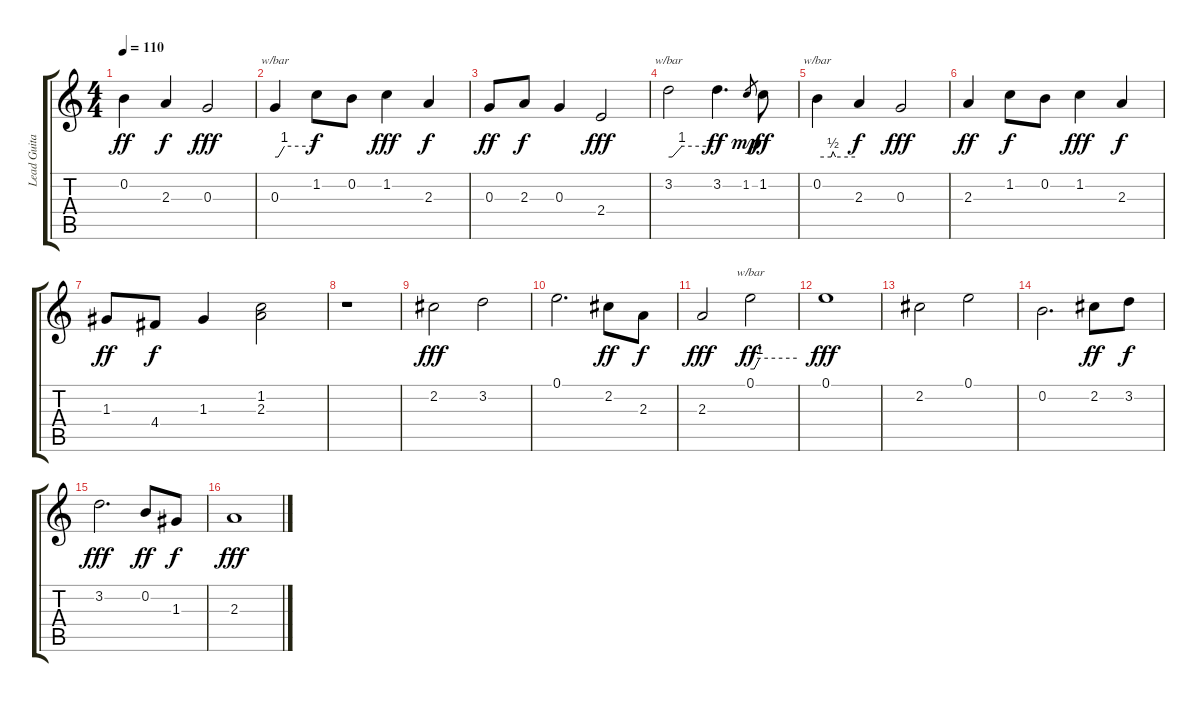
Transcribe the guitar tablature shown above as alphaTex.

\track ("Lead Guitar" "Lead Guita") {instrument electricguitarclean}
\staff {score tabs}
\tuning (E4 B3 G3 D3 A2 E2) {hide}
\ts (4 4)
\tempo 110
\clef g2
\ks c
0.2.4{dy ff} 2.3.4{dy f} 0.3.2{dy fff} |
0.3.4{tbe (custom default 0 0 5 0 15 4 60 4)} 1.2.8{dy f} 0.2.8 1.2.4{dy fff} 2.3.4{dy f} |
0.3.8{dy ff} 2.3.8{dy f} 0.3.4 2.4.2{dy fff} |
3.2.2{tbe (custom default 0 0 5 0 18 4 60 4)} 3.2.4{d dy ff} 1.2.8{gr dy mp} 1.2.8{dy ff} |
0.2.4{tbe (custom default 0 0 22 0 25 2 29 0 60 0)} 2.3.4{dy f} 0.3.2{dy fff} |
2.3.4{dy ff} 1.2.8{dy f} 0.2.8 1.2.4{dy fff} 2.3.4{dy f} |
1.3.8{dy ff} 4.4.8{dy f} 1.3.4 (1.2 2.3).2 |
r.1 |
2.2.2{dy fff} 3.2.2 |
0.1.2{d} 2.2.8{dy ff} 2.3.8{dy f} |
2.3.2{dy fff} 0.1.2{tbe (custom default 0 0 5 0 12 4 60 4) dy ff} |
0.1.1{dy fff} |
2.2.2 0.1.2 |
0.2.2{d} 2.2.8{dy ff} 3.2.8{dy f} |
3.2.2{d dy fff} 0.2.8{dy ff} 1.3.8{dy f} |
2.3.1{dy fff}
